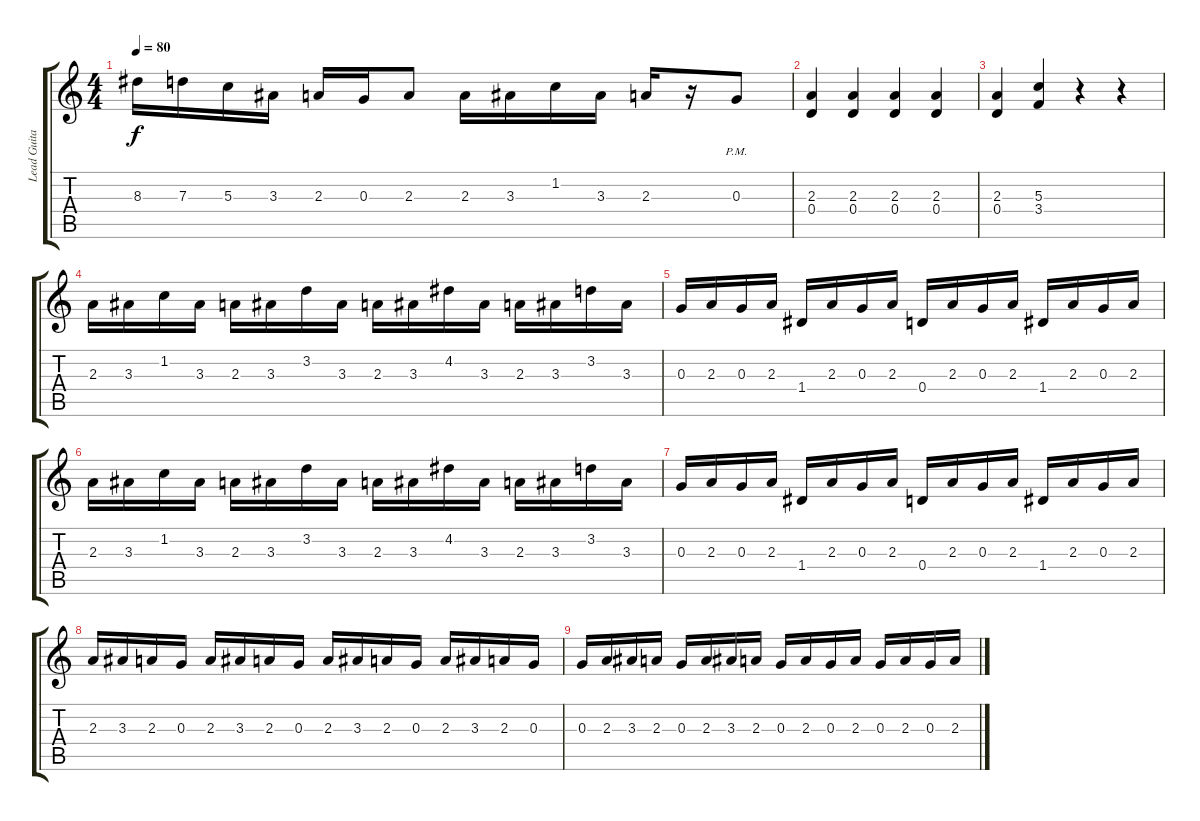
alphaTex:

\track ("Lead Guitar" "Lead Guita") {instrument overdrivenguitar}
\staff {score tabs}
\tuning (E4 B3 G3 D3 A2 D2) {hide}
\ts (4 4)
\tempo 80
\clef g2
\ks c
8.3.16{dy f} 7.3.16 5.3.16 3.3.16 2.3.16 0.3.16 2.3.8 2.3.16 3.3.16 1.2.16 3.3.16 2.3.16 r.16 0.3{pm}.8 |
(2.3 0.4).4 (2.3 0.4).4 (2.3 0.4).4 (2.3 0.4).4 |
(2.3 0.4).4 (5.3 3.4).4 r.4 r.4 |
2.3.16 3.3.16 1.2.16 3.3.16 2.3.16 3.3.16 3.2.16 3.3.16 2.3.16 3.3.16 4.2.16 3.3.16 2.3.16 3.3.16 3.2.16 3.3.16 |
0.3.16 2.3.16 0.3.16 2.3.16 1.4.16 2.3.16 0.3.16 2.3.16 0.4.16 2.3.16 0.3.16 2.3.16 1.4.16 2.3.16 0.3.16 2.3.16 |
2.3.16 3.3.16 1.2.16 3.3.16 2.3.16 3.3.16 3.2.16 3.3.16 2.3.16 3.3.16 4.2.16 3.3.16 2.3.16 3.3.16 3.2.16 3.3.16 |
0.3.16 2.3.16 0.3.16 2.3.16 1.4.16 2.3.16 0.3.16 2.3.16 0.4.16 2.3.16 0.3.16 2.3.16 1.4.16 2.3.16 0.3.16 2.3.16 |
2.3.16{volume 0} 3.3.16 2.3.16 0.3.16 2.3.16 3.3.16 2.3.16 0.3.16 2.3.16 3.3.16 2.3.16 0.3.16 2.3.16 3.3.16 2.3.16 0.3.16 |
0.3.16 2.3.16 3.3.16 2.3.16 0.3.16 2.3.16 3.3.16 2.3.16 0.3.16 2.3.16 0.3.16 2.3.16 0.3.16 2.3.16 0.3.16 2.3.16
